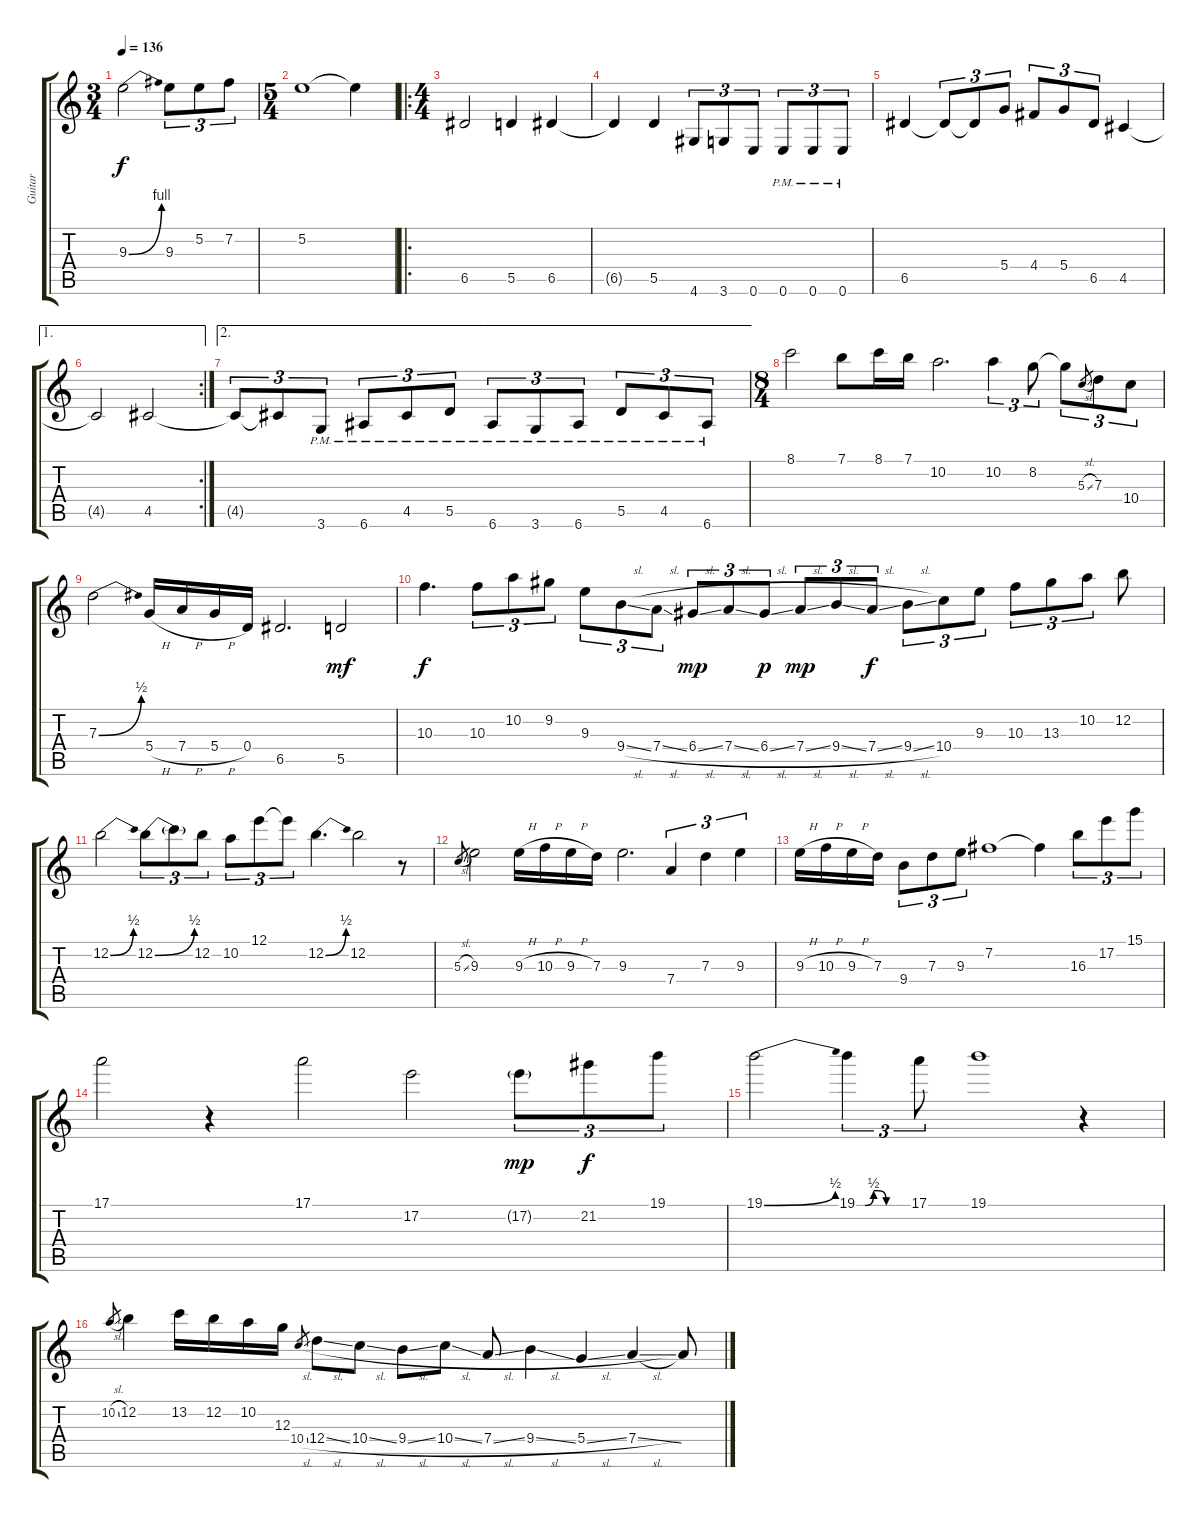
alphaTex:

\track ("Guitar" "Guitar") {instrument distortionguitar}
\staff {score tabs}
\tuning (E4 B3 G3 D3 A2 E2) {hide}
\ts (3 4)
\tempo 136
\clef g2
\ks c
9.3{be (bend 0 0 60 4)}.2{dy f} 9.3.8{tu (3 2)} 5.2.8{tu (3 2)} 7.2.8{tu (3 2)} |
\ts (5 4)
5.2.1 5.2{t}.4 |
\ro
\ts (4 4)
6.5.2 5.5.4 6.5.4 |
6.5{t}.4 5.5.4 4.6.8{tu (3 2)} 3.6.8{tu (3 2)} 0.6.8{tu (3 2)} 0.6{pm}.8{tu (3 2)} 0.6{pm}.8{tu (3 2)} 0.6{pm}.8{tu (3 2)} |
6.5.4 6.5{t}.8{tu (3 2)} 6.5{t}.8{tu (3 2)} 5.4.8{tu (3 2)} 4.4.8{tu (3 2)} 5.4.8{tu (3 2)} 6.5.8{tu (3 2)} 4.5.4 |
\ae 1
\rc 2
4.5{t}.2 4.5.2 |
\ae 2
4.5{t}.8{tu (3 2)} 4.5{t}.8{tu (3 2)} 3.6{pm}.8{tu (3 2)} 6.6{pm}.8{tu (3 2)} 4.5{pm}.8{tu (3 2)} 5.5{pm}.8{tu (3 2)} 6.6{pm}.8{tu (3 2)} 3.6{pm}.8{tu (3 2)} 6.6{pm}.8{tu (3 2)} 5.5{pm}.8{tu (3 2)} 4.5{pm}.8{tu (3 2)} 6.6{pm}.8{tu (3 2)} |
\ts (8 4)
8.1.2 7.1.8 8.1.16 7.1.16 10.2.2{d} 10.2.4{tu (3 2)} 8.2.8{tu (3 2)} 8.2{t}.8{tu (3 2)} 5.3{sl}.8{gr} 7.3.8{tu (3 2)} 10.4.8{tu (3 2)} |
7.3{be (bend 0 0 60 2)}.2 5.4{h}.16 7.4{h}.16 5.4{h}.16 0.4.16 6.5.2{d} 5.5.2{dy mf} |
10.3.4{d dy f} 10.3.8{tu (3 2)} 10.2.8{tu (3 2)} 9.2.8{tu (3 2)} 9.3.8{tu (3 2)} 9.4{sl}.8{tu (3 2)} 7.4{sl}.8{tu (3 2)} 6.4{sl}.8{tu (3 2) dy mp} 7.4{sl}.8{tu (3 2)} 6.4{sl}.8{tu (3 2) dy p} 7.4{sl}.8{tu (3 2) dy mp} 9.4{sl}.8{tu (3 2)} 7.4{sl}.8{tu (3 2) dy f} 9.4{sl}.8{tu (3 2)} 10.4.8{tu (3 2)} 9.3.8{tu (3 2)} 10.3.8{tu (3 2)} 13.3.8{tu (3 2)} 10.2.8{tu (3 2)} 12.2.8 |
12.2{be (bend 0 0 60 2)}.2 12.2{be (bend 0 0 60 2)}.8{tu (3 2)} 12.2{t}.8{tu (3 2)} 12.2.8{tu (3 2)} 10.2.8{tu (3 2)} 12.1.8{tu (3 2)} 12.1{t}.8{tu (3 2)} 12.2{be (bend 0 0 60 2)}.4{d} 12.2.2 r.8 |
5.3{sl}.8{gr} 9.3.2 9.3{h}.16 10.3{h}.16 9.3{h}.16 7.3.16 9.3.2{d} 7.4.4{tu (3 2)} 7.3.4{tu (3 2)} 9.3.4{tu (3 2)} |
9.3{h}.16 10.3{h}.16 9.3{h}.16 7.3.16 9.4.8{tu (3 2)} 7.3.8{tu (3 2)} 9.3.8{tu (3 2)} 7.2.1 7.2{t}.4 16.3.8{tu (3 2)} 17.2.8{tu (3 2)} 15.1.8{tu (3 2)} |
17.1.2 r.4 17.1.2 17.2.2 17.2{g}.8{tu (3 2) dy mp} 21.2.8{tu (3 2) dy f} 19.1.8{tu (3 2)} |
19.1{be (bend 0 0 60 2)}.2 19.1{be (custom 0 0 10 0 20 2 26 2 35 0 60 0)}.4{tu (3 2)} 17.1.8{tu (3 2)} 19.1.1 r.4 |
10.2{sl}.8{gr} 12.2.4 13.2.16 12.2.16 10.2.16 12.3.16 10.4{sl}.8{gr} 12.4{sl}.8 10.4{sl}.8 9.4{sl}.8 10.4{sl}.8 7.4{sl}.8 9.4{sl}.4 5.4{sl}.4 7.4{sl}.4 7.4{t}.8
